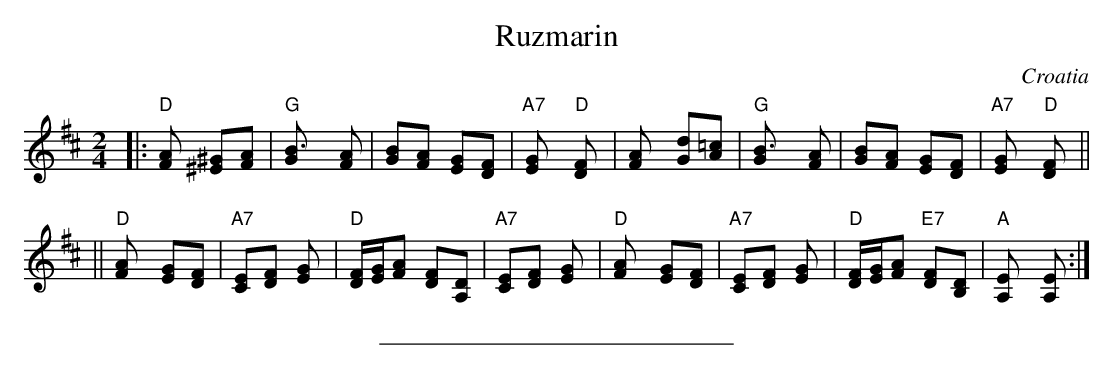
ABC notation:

X:1
T: Ruzmarin
O: Croatia
M: 2/4
L: 1/8
K: D
|: "D"[A2F] [^G^E][AF] | "G"[B3G] [AF] | [BG][AF] [GE][FD] | "A7"[G2E] "D"[F2D] \
|     [A2F] [dG][=cA] | "G"[B3G] [AF] | [BG][AF] [GE][FD] | "A7"[G2E] "D"[F2D] ||
|| "D"[A2F] [GE][FD] | "A7"[EC][FD] [G2E] | "D"[F/D][G/E][AF] [FD][DA,] | "A7"[EC][FD] [G2E] \
|  "D"[A2F] [GE][FD] | "A7"[EC][FD] [G2E] | "D"[F/D][G/E][AF] "E7"[FD][DB,] | "A"[E2A,] [E2A,] :|
